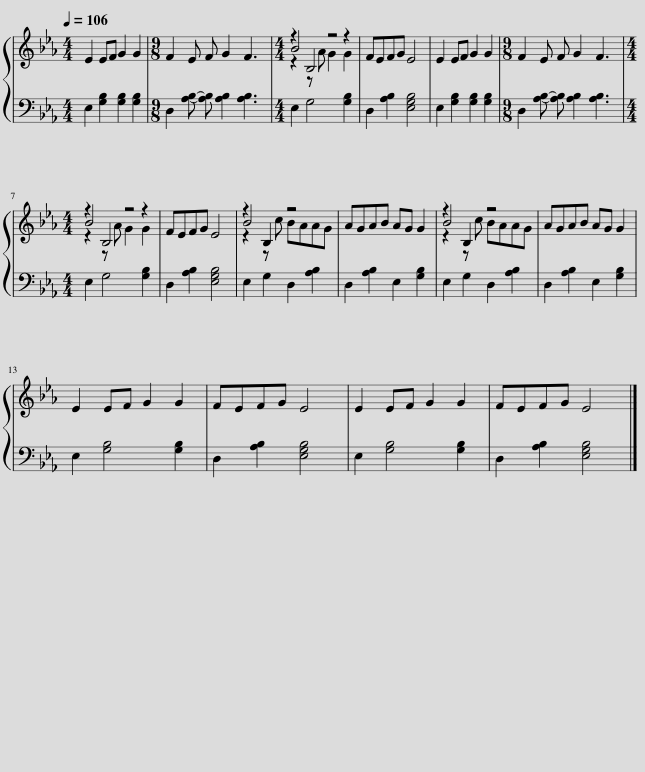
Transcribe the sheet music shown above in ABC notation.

X:1
%%score { ( 1 3 4 ) | 2 }
L:1/8
Q:1/4=106
M:4/4
I:linebreak $
K:Eb
V:1 treble
V:3 treble
V:4 treble
V:2 bass
V:1
 E2 EF G2 G2 |[M:9/8] F2 E F G2 F3 |[M:4/4] B4 z4 | FEFG E4 | E2 EF G2 G2 | %5
[M:9/8] F2 E F G2 F3 |$[M:4/4] B4 z4 | FEFG E4 | B4 z4 | AGAB AG G2 | %10
 B4 z4 | AGAB AG G2 |$ E2 EF G2 G2 | FEFG E4 | E2 EF G2 G2 | %15
 FEFG E4 |] %16
V:2
 E,2 [G,B,]2 [G,B,]2 [G,B,]2 |[M:9/8] D,2 [A,B,]- [A,B,] [A,B,]2 [A,B,]3 |[M:4/4] E,2 G,4 [G,B,]2 | D,2 [A,B,]2 [E,G,B,]4 | E,2 [G,B,]2 [G,B,]2 [G,B,]2 | %5
[M:9/8] D,2 [A,B,]- [A,B,] [A,B,]2 [A,B,]3 |$[M:4/4] E,2 G,4 [G,B,]2 | D,2 [A,B,]2 [E,G,B,]4 | E,2 G,2 D,2 [A,B,]2 | D,2 [A,B,]2 E,2 [G,B,]2 | %10
 E,2 G,2 D,2 [A,B,]2 | D,2 [A,B,]2 E,2 [G,B,]2 |$ E,2 [G,B,]4 [G,B,]2 | D,2 [A,B,]2 [E,G,B,]4 | E,2 [G,B,]4 [G,B,]2 | %15
 D,2 [A,B,]2 [E,G,B,]4 |] %16
V:3
 x8 |[M:9/8] x9 |[M:4/4] z2 z A G2 G2 | x8 | x8 | %5
[M:9/8] x9 |$[M:4/4] z2 z A G2 G2 | x8 | z2 z c BAAG | x8 | %10
 z2 z c BAAG | x8 |$ x8 | x8 | x8 | %15
 x8 |] %16
V:4
 x8 |[M:9/8] x9 |[M:4/4] z2 B,4 z2 | x8 | x8 | %5
[M:9/8] x9 |$[M:4/4] z2 B,4 z2 | x8 | z2 B,2 z4 | x8 | %10
 z2 B,2 z4 | x8 |$ x8 | x8 | x8 | %15
 x8 |] %16
